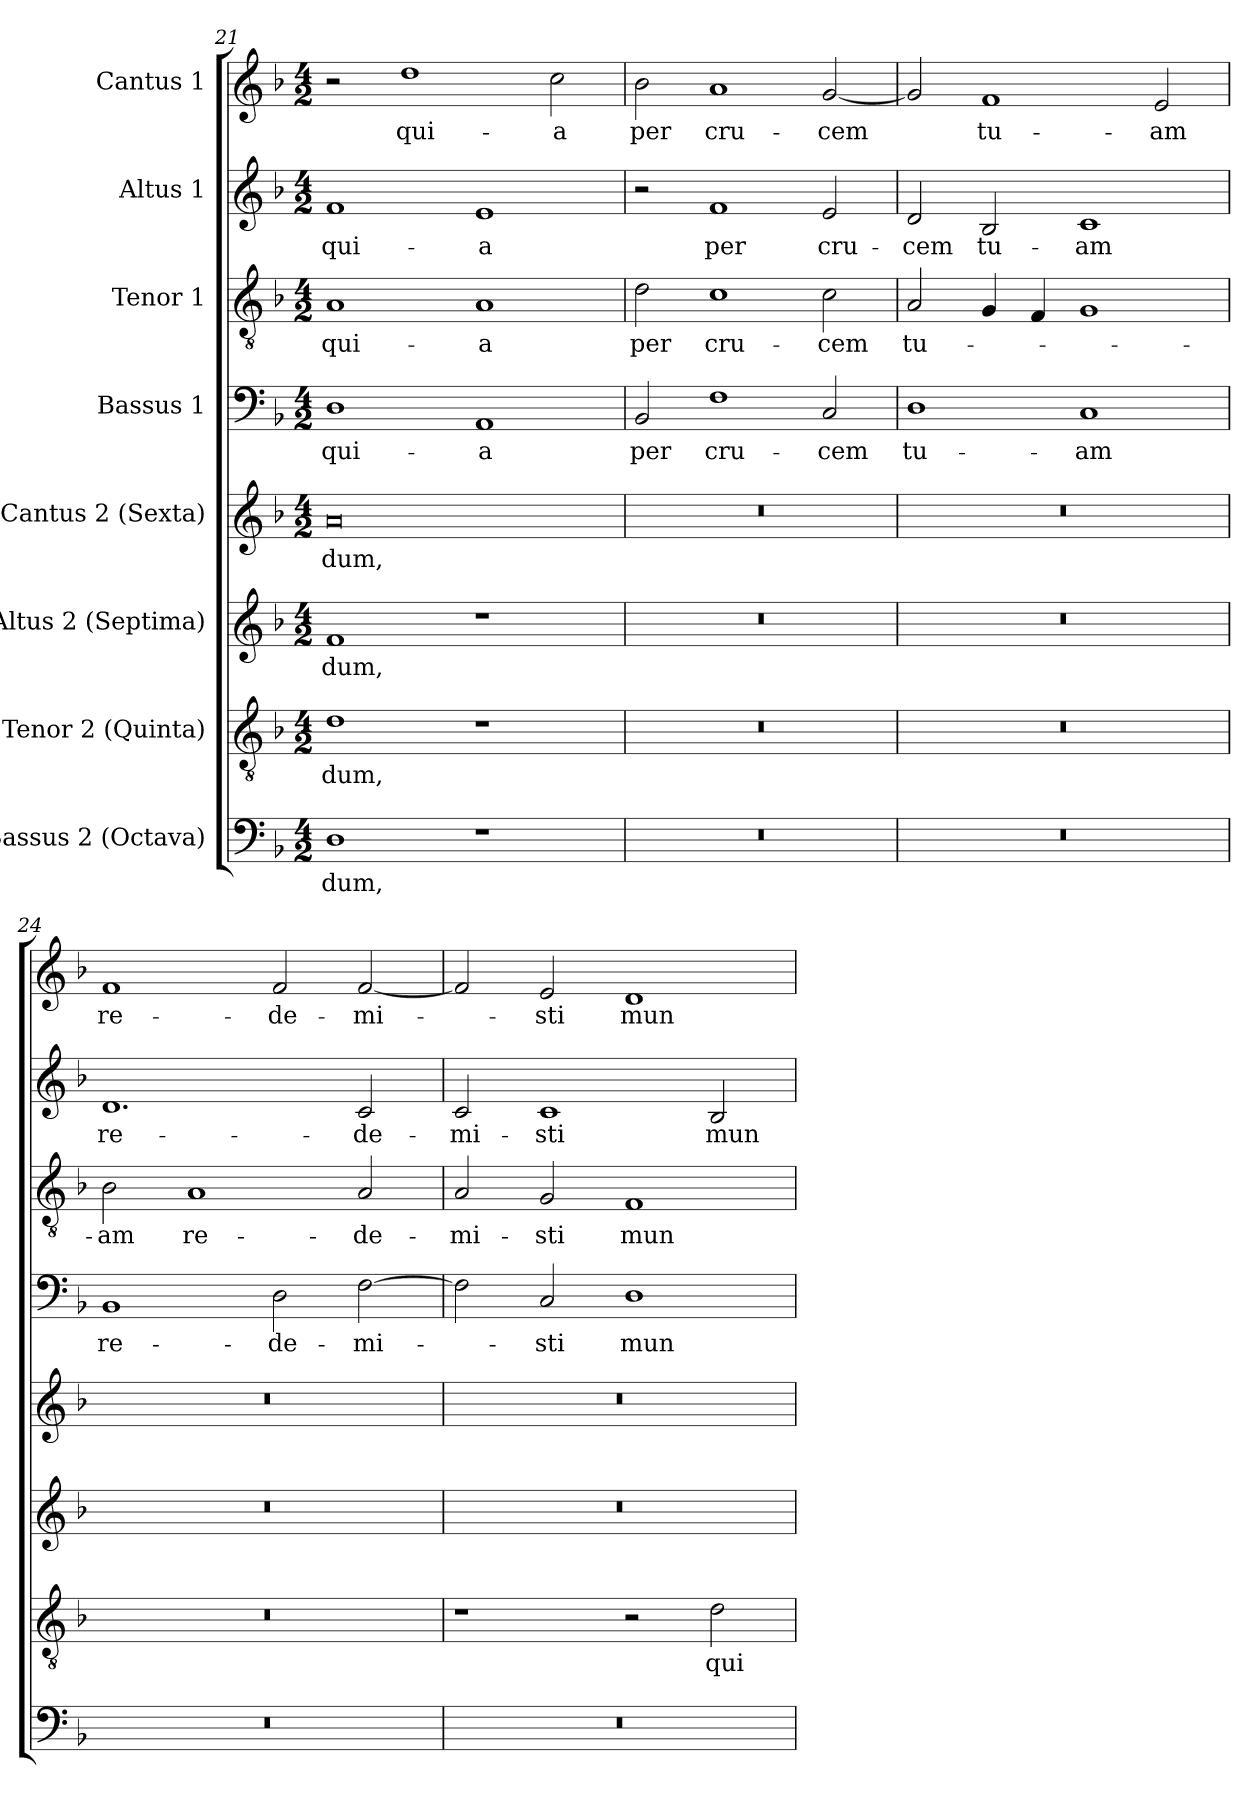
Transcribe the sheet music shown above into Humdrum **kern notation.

**kern	**text	**kern	**text	**kern	**text	**kern	**text	**kern	**text	**kern	**text	**kern	**text	**kern	**text
*part8	*part8	*part7	*part7	*part6	*part6	*part5	*part5	*part4	*part4	*part3	*part3	*part2	*part2	*part1	*part1
*staff8	*staff8	*staff7	*staff7	*staff6	*staff6	*staff5	*staff5	*staff4	*staff4	*staff3	*staff3	*staff2	*staff2	*staff1	*staff1
*I"Bassus 2 (Octava)	*	*I"Tenor 2 (Quinta)	*	*I"Altus 2 (Septima)	*	*I"Cantus 2 (Sexta)	*	*I"Bassus 1	*	*I"Tenor 1	*	*I"Altus 1	*	*I"Cantus 1	*
*clefF4	*	*clefGv2	*	*clefG2	*	*clefG2	*	*clefF4	*	*clefGv2	*	*clefG2	*	*clefG2	*
*k[b-]	*	*k[b-]	*	*k[b-]	*	*k[b-]	*	*k[b-]	*	*k[b-]	*	*k[b-]	*	*k[b-]	*
*F:	*	*F:	*	*F:	*	*F:	*	*F:	*	*F:	*	*F:	*	*F:	*
*M4/2	*	*M4/2	*	*M4/2	*	*M4/2	*	*M4/2	*	*M4/2	*	*M4/2	*	*M4/2	*
=21	=21	=21	=21	=21	=21	=21	=21	=21	=21	=21	=21	=21	=21	=21	=21
!	!LO:LY:b	!	!LO:LY:b	!	!LO:LY:b	!	!LO:LY:b	!	!LO:LY:b	!	!LO:LY:b	!	!LO:LY:b	!	!
1D	-dum,	1d	-dum,	1f	-dum,	0a	-dum,	1D	qui-	1A	qui-	1f	qui-	2r	.
!	!	!	!	!	!	!	!	!	!	!	!	!	!	!	!LO:LY:b
.	.	.	.	.	.	.	.	.	.	.	.	.	.	1dd	qui-
!	!	!	!	!	!	!	!	!	!LO:LY:b	!	!LO:LY:b	!	!LO:LY:b	!	!
1r	.	1r	.	1r	.	.	.	1AA	-a	1A	-a	1e	-a	.	.
!	!	!	!	!	!	!	!	!	!	!	!	!	!	!	!LO:LY:b
.	.	.	.	.	.	.	.	.	.	.	.	.	.	2cc\	-a
=22	=22	=22	=22	=22	=22	=22	=22	=22	=22	=22	=22	=22	=22	=22	=22
!	!	!	!	!	!	!	!	!	!LO:LY:b	!	!LO:LY:b	!	!	!	!LO:LY:b
0r	.	0r	.	0r	.	0r	.	2BB-/	per	2d\	per	2r	.	2b-\	per
!	!	!	!	!	!	!	!	!	!LO:LY:b	!	!LO:LY:b	!	!LO:LY:b	!	!LO:LY:b
.	.	.	.	.	.	.	.	1F	cru-	1c	cru-	1f	per	1a	cru-
!	!	!	!	!	!	!	!	!	!LO:LY:b	!	!LO:LY:b	!	!LO:LY:b	!	!LO:LY:b
.	.	.	.	.	.	.	.	2C/	-cem	2c\	-cem	2e/	cru-	[2g	-cem
=23	=23	=23	=23	=23	=23	=23	=23	=23	=23	=23	=23	=23	=23	=23	=23
!	!	!	!	!	!	!	!	!	!LO:LY:b	!	!LO:LY:b	!	!LO:LY:b	!	!
0r	.	0r	.	0r	.	0r	.	1D	tu-	2A/	tu-	2d/	-cem	2g/]	.
!	!	!	!	!	!	!	!	!	!	!	!	!	!LO:LY:b	!	!LO:LY:b
.	.	.	.	.	.	.	.	.	.	4G/	.	2B-/	tu-	1f	tu-
.	.	.	.	.	.	.	.	.	.	4F/	.	.	.	.	.
!	!	!	!	!	!	!	!	!	!LO:LY:b	!	!	!	!LO:LY:b	!	!
.	.	.	.	.	.	.	.	1C	-am	1G	.	1c	-am	.	.
!	!	!	!	!	!	!	!	!	!	!	!	!	!	!	!LO:LY:b
.	.	.	.	.	.	.	.	.	.	.	.	.	.	2e/	-am
=24	=24	=24	=24	=24	=24	=24	=24	=24	=24	=24	=24	=24	=24	=24	=24
!	!	!	!	!	!	!	!	!	!LO:LY:b	!	!LO:LY:b	!	!LO:LY:b	!	!LO:LY:b
0r	.	0r	.	0r	.	0r	.	1BB-	re-	2B-\	-am	1.d	re-	1f	re-
!	!	!	!	!	!	!	!	!	!	!	!LO:LY:b	!	!	!	!
.	.	.	.	.	.	.	.	.	.	1A	re-	.	.	.	.
!	!	!	!	!	!	!	!	!	!LO:LY:b	!	!	!	!	!	!LO:LY:b
.	.	.	.	.	.	.	.	2D\	-de-	.	.	.	.	2f/	-de-
!	!	!	!	!	!	!	!	!	!LO:LY:b	!	!LO:LY:b	!	!LO:LY:b	!	!LO:LY:b
.	.	.	.	.	.	.	.	[2F	-mi-	2A/	-de-	2c/	-de-	[2f	-mi-
!!LO:PB:g=z
=25	=25	=25	=25	=25	=25	=25	=25	=25	=25	=25	=25	=25	=25	=25	=25
!	!	!	!	!	!	!	!	!	!	!	!LO:LY:b	!	!LO:LY:b	!	!
0r	.	1r	.	0r	.	0r	.	2F\]	.	2A/	-mi-	2c/	-mi-	2f/]	.
!	!	!	!	!	!	!	!	!	!LO:LY:b	!	!LO:LY:b	!	!LO:LY:b	!	!LO:LY:b
.	.	.	.	.	.	.	.	2C/	-sti	2G/	-sti	1c	-sti	2e/	-sti
!	!	!	!	!	!	!	!	!	!LO:LY:b	!	!LO:LY:b	!	!	!	!LO:LY:b
.	.	2r	.	.	.	.	.	1D	mun-	1F	mun-	.	.	1d	mun-
!	!	!	!LO:LY:b	!	!	!	!	!	!	!	!	!	!LO:LY:b	!	!
.	.	2d\	qui-	.	.	.	.	.	.	.	.	2B-/	mun-	.	.
=	=	=	=	=	=	=	=	=	=	=	=	=	=	=	=
*-	*-	*-	*-	*-	*-	*-	*-	*-	*-	*-	*-	*-	*-	*-	*-
